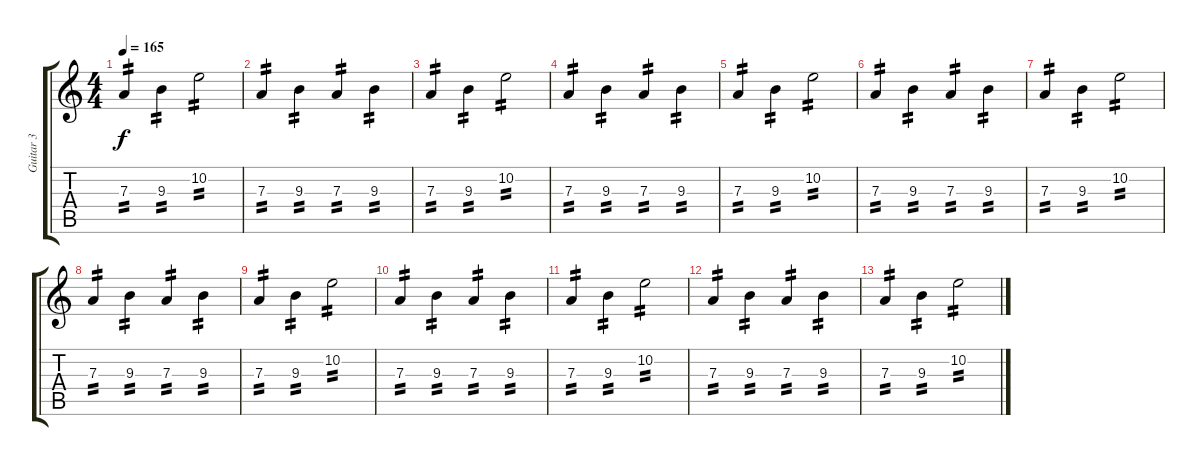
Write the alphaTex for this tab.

\track ("Guitar 3" "Guitar 3") {instrument distortionguitar}
\staff {score tabs}
\tuning (B3 Gb3 D3 A2 E2 B1) {hide}
\ts (4 4)
\tempo 165
\clef g2
\ks aminor
7.3.4{tp 2 dy f} 9.3.4{tp 2} 10.2.2{tp 2} |
7.3.4{tp 2 volume 8} 9.3.4{tp 2} 7.3.4{tp 2} 9.3.4{tp 2} |
7.3.4{tp 2} 9.3.4{tp 2} 10.2.2{tp 2} |
7.3.4{tp 2} 9.3.4{tp 2} 7.3.4{tp 2} 9.3.4{tp 2} |
7.3.4{tp 2} 9.3.4{tp 2} 10.2.2{tp 2} |
7.3.4{tp 2 volume 4} 9.3.4{tp 2} 7.3.4{tp 2} 9.3.4{tp 2} |
7.3.4{tp 2} 9.3.4{tp 2} 10.2.2{tp 2} |
7.3.4{tp 2} 9.3.4{tp 2} 7.3.4{tp 2} 9.3.4{tp 2} |
7.3.4{tp 2} 9.3.4{tp 2} 10.2.2{tp 2} |
7.3.4{tp 2 volume 0} 9.3.4{tp 2} 7.3.4{tp 2} 9.3.4{tp 2} |
7.3.4{tp 2} 9.3.4{tp 2} 10.2.2{tp 2} |
7.3.4{tp 2} 9.3.4{tp 2} 7.3.4{tp 2} 9.3.4{tp 2} |
7.3.4{tp 2} 9.3.4{tp 2} 10.2.2{tp 2}
